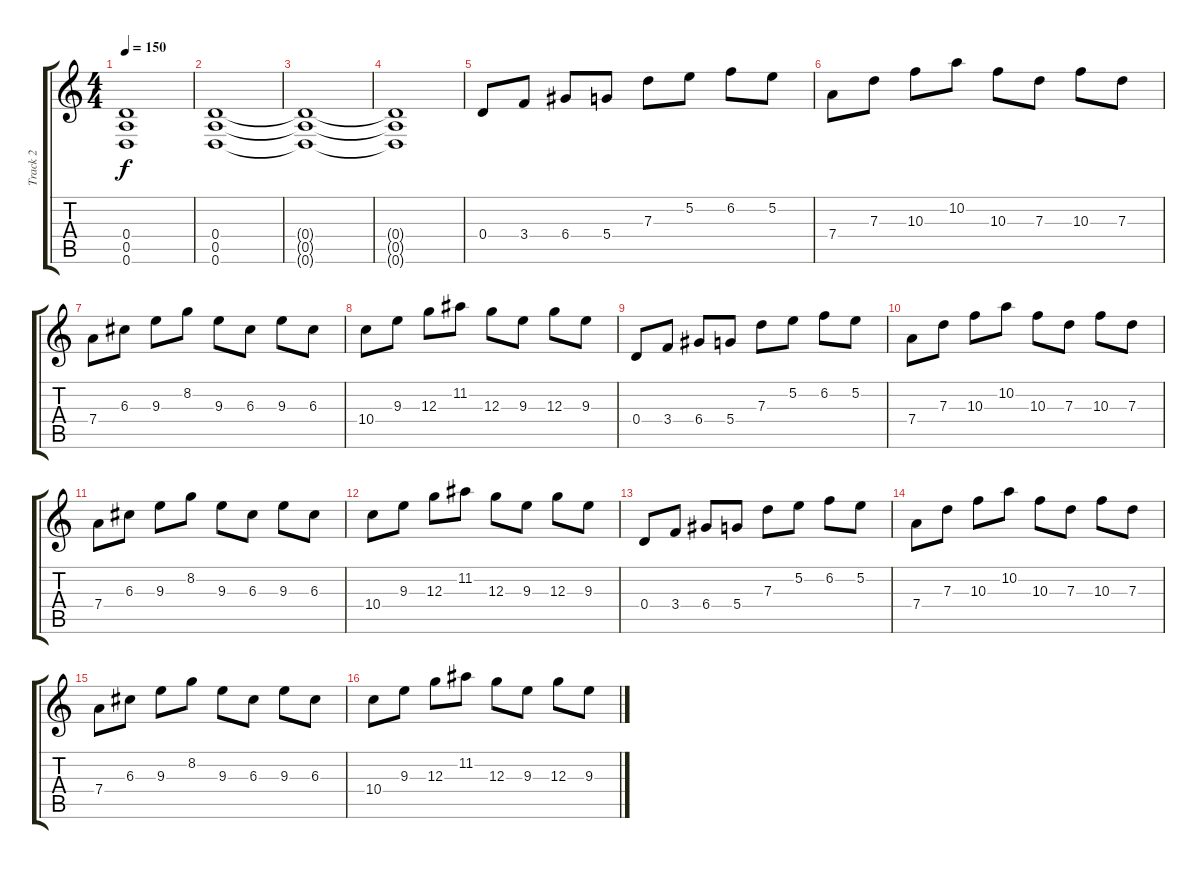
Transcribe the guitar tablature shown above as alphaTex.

\track ("Track 2" "Track 2") {instrument distortionguitar}
\staff {score tabs}
\tuning (E4 B3 G3 D3 A2 D2) {hide}
\ts (4 4)
\tempo 150
\clef g2
\ks c
(0.4{t} 0.5{t} 0.6{t}).1{dy f} |
(0.4 0.5 0.6).1 |
(0.4{t} 0.5{t} 0.6{t}).1 |
(0.4{t} 0.5{t} 0.6{t}).1 |
0.4.8 3.4.8 6.4.8 5.4.8 7.3.8 5.2.8 6.2.8 5.2.8 |
7.4.8 7.3.8 10.3.8 10.2.8 10.3.8 7.3.8 10.3.8 7.3.8 |
7.4.8 6.3.8 9.3.8 8.2.8 9.3.8 6.3.8 9.3.8 6.3.8 |
10.4.8 9.3.8 12.3.8 11.2.8 12.3.8 9.3.8 12.3.8 9.3.8 |
0.4.8 3.4.8 6.4.8 5.4.8 7.3.8 5.2.8 6.2.8 5.2.8 |
7.4.8 7.3.8 10.3.8 10.2.8 10.3.8 7.3.8 10.3.8 7.3.8 |
7.4.8 6.3.8 9.3.8 8.2.8 9.3.8 6.3.8 9.3.8 6.3.8 |
10.4.8 9.3.8 12.3.8 11.2.8 12.3.8 9.3.8 12.3.8 9.3.8 |
0.4.8 3.4.8 6.4.8 5.4.8 7.3.8 5.2.8 6.2.8 5.2.8 |
7.4.8 7.3.8 10.3.8 10.2.8 10.3.8 7.3.8 10.3.8 7.3.8 |
7.4.8 6.3.8 9.3.8 8.2.8 9.3.8 6.3.8 9.3.8 6.3.8 |
10.4.8 9.3.8 12.3.8 11.2.8 12.3.8 9.3.8 12.3.8 9.3.8
